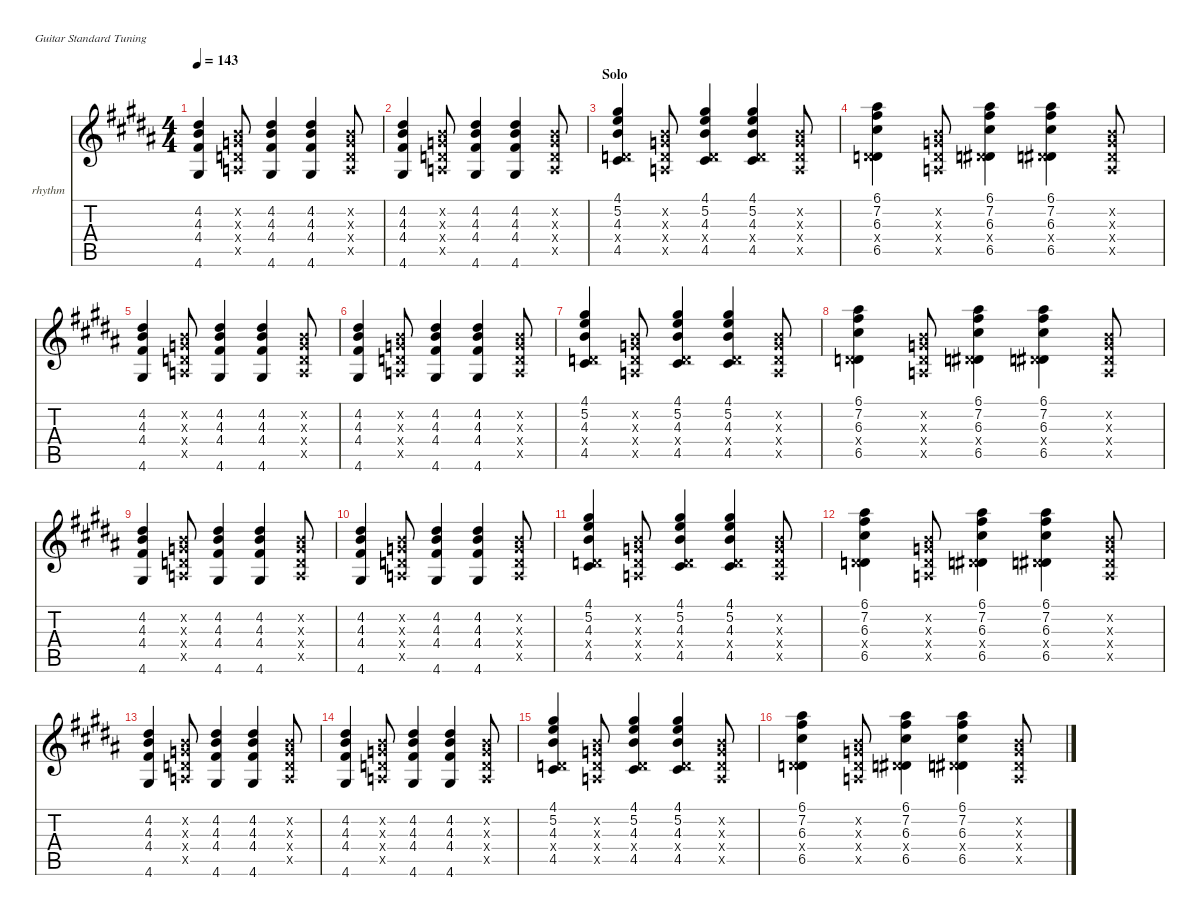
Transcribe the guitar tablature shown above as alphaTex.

\defaultSystemsLayout 4
\hideDynamics
\bracketExtendMode nobrackets
\firstSystemTrackNameOrientation horizontal
\otherSystemsTrackNameOrientation horizontal
\track ("rhythm guitar" "rhythm") {instrument electricguitarclean}
\staff {score tabs}
\tuning (E4 B3 G3 D3 A2 E2)
\ts (4 4)
\tempo 143
\clef g2
\ks g#minor
(4.6{acc #} 4.4{acc #} 4.3{acc forcenatural} 4.2{acc #}).4{dy mf beam Up} (0.5{x acc forcenatural} 0.4{x acc forcenatural} 0.3{x acc forcenatural} 0.2{x acc forcenatural}).8{beam Up} (4.6{acc #} 4.4{acc #} 4.3{acc forcenatural} 4.2{acc #}).4{beam Up} (4.6{acc #} 4.4{acc #} 4.3{acc forcenatural} 4.2{acc #}).4{beam Up} (0.2{x acc forcenatural} 0.3{x acc forcenatural} 0.4{x acc forcenatural} 0.5{x acc forcenatural}).8{beam Up} |
(4.6{acc #} 4.4{acc #} 4.3{acc forcenatural} 4.2{acc #}).4{beam Up} (0.5{x acc forcenatural} 0.4{x acc forcenatural} 0.3{x acc forcenatural} 0.2{x acc forcenatural}).8{beam Up} (4.6{acc #} 4.4{acc #} 4.3{acc forcenatural} 4.2{acc #}).4{beam Up} (4.6{acc #} 4.4{acc #} 4.3{acc forcenatural} 4.2{acc #}).4{beam Up} (0.2{x acc forcenatural} 0.3{x acc forcenatural} 0.4{x acc forcenatural} 0.5{x acc forcenatural}).8{beam Up} |
\section ("" "Solo")
(4.5{acc #} 0.4{x acc forcenatural} 4.3{acc forcenatural} 5.2{acc forcenatural} 4.1{acc #}).4{beam Up} (0.2{x acc forcenatural} 0.3{x acc forcenatural} 0.4{x acc forcenatural} 0.5{x acc forcenatural}).8{beam Up} (4.5{acc #} 0.4{x acc forcenatural} 4.3{acc forcenatural} 5.2{acc forcenatural} 4.1{acc #}).4{beam Up} (4.5{acc #} 0.4{x acc forcenatural} 4.3{acc forcenatural} 5.2{acc forcenatural} 4.1{acc #}).4{beam Up} (0.4{x acc forcenatural} 0.3{x acc forcenatural} 0.2{x acc forcenatural} 0.5{x acc forcenatural}).8{beam Up} |
(6.5{acc #} 0.4{x acc forcenatural} 6.3{acc #} 7.2{acc #} 6.1{acc #}).4{beam Down} (0.5{x acc forcenatural} 0.4{x acc forcenatural} 0.3{x acc forcenatural} 0.2{x acc forcenatural}).8{beam Up} (6.5{acc #} 0.4{x acc forcenatural} 6.3{acc #} 7.2{acc #} 6.1{acc #}).4{beam Down} (6.5{acc #} 0.4{x acc forcenatural} 6.3{acc #} 7.2{acc #} 6.1{acc #}).4{beam Down} (0.2{x acc forcenatural} 0.3{x acc forcenatural} 0.4{x acc forcenatural} 0.5{x acc forcenatural}).8{beam Up} |
(4.6{acc #} 4.4{acc #} 4.3{acc forcenatural} 4.2{acc #}).4{beam Up} (0.5{x acc forcenatural} 0.4{x acc forcenatural} 0.3{x acc forcenatural} 0.2{x acc forcenatural}).8{beam Up} (4.6{acc #} 4.4{acc #} 4.3{acc forcenatural} 4.2{acc #}).4{beam Up} (4.6{acc #} 4.4{acc #} 4.3{acc forcenatural} 4.2{acc #}).4{beam Up} (0.2{x acc forcenatural} 0.3{x acc forcenatural} 0.4{x acc forcenatural} 0.5{x acc forcenatural}).8{beam Up} |
(4.6{acc #} 4.4{acc #} 4.3{acc forcenatural} 4.2{acc #}).4{beam Up} (0.5{x acc forcenatural} 0.4{x acc forcenatural} 0.3{x acc forcenatural} 0.2{x acc forcenatural}).8{beam Up} (4.6{acc #} 4.4{acc #} 4.3{acc forcenatural} 4.2{acc #}).4{beam Up} (4.6{acc #} 4.4{acc #} 4.3{acc forcenatural} 4.2{acc #}).4{beam Up} (0.2{x acc forcenatural} 0.3{x acc forcenatural} 0.4{x acc forcenatural} 0.5{x acc forcenatural}).8{beam Up} |
(4.5{acc #} 0.4{x acc forcenatural} 4.3{acc forcenatural} 5.2{acc forcenatural} 4.1{acc #}).4{beam Up} (0.2{x acc forcenatural} 0.3{x acc forcenatural} 0.4{x acc forcenatural} 0.5{x acc forcenatural}).8{beam Up} (4.5{acc #} 0.4{x acc forcenatural} 4.3{acc forcenatural} 5.2{acc forcenatural} 4.1{acc #}).4{beam Up} (4.5{acc #} 0.4{x acc forcenatural} 4.3{acc forcenatural} 5.2{acc forcenatural} 4.1{acc #}).4{beam Up} (0.4{x acc forcenatural} 0.3{x acc forcenatural} 0.2{x acc forcenatural} 0.5{x acc forcenatural}).8{beam Up} |
(6.5{acc #} 0.4{x acc forcenatural} 6.3{acc #} 7.2{acc #} 6.1{acc #}).4{beam Down} (0.5{x acc forcenatural} 0.4{x acc forcenatural} 0.3{x acc forcenatural} 0.2{x acc forcenatural}).8{beam Up} (6.5{acc #} 0.4{x acc forcenatural} 6.3{acc #} 7.2{acc #} 6.1{acc #}).4{beam Down} (6.5{acc #} 0.4{x acc forcenatural} 6.3{acc #} 7.2{acc #} 6.1{acc #}).4{beam Down} (0.2{x acc forcenatural} 0.3{x acc forcenatural} 0.4{x acc forcenatural} 0.5{x acc forcenatural}).8{beam Up} |
(4.6{acc #} 4.4{acc #} 4.3{acc forcenatural} 4.2{acc #}).4{beam Up} (0.5{x acc forcenatural} 0.4{x acc forcenatural} 0.3{x acc forcenatural} 0.2{x acc forcenatural}).8{beam Up} (4.6{acc #} 4.4{acc #} 4.3{acc forcenatural} 4.2{acc #}).4{beam Up} (4.6{acc #} 4.4{acc #} 4.3{acc forcenatural} 4.2{acc #}).4{beam Up} (0.2{x acc forcenatural} 0.3{x acc forcenatural} 0.4{x acc forcenatural} 0.5{x acc forcenatural}).8{beam Up} |
(4.6{acc #} 4.4{acc #} 4.3{acc forcenatural} 4.2{acc #}).4{beam Up} (0.5{x acc forcenatural} 0.4{x acc forcenatural} 0.3{x acc forcenatural} 0.2{x acc forcenatural}).8{beam Up} (4.6{acc #} 4.4{acc #} 4.3{acc forcenatural} 4.2{acc #}).4{beam Up} (4.6{acc #} 4.4{acc #} 4.3{acc forcenatural} 4.2{acc #}).4{beam Up} (0.2{x acc forcenatural} 0.3{x acc forcenatural} 0.4{x acc forcenatural} 0.5{x acc forcenatural}).8{beam Up} |
(4.5{acc #} 0.4{x acc forcenatural} 4.3{acc forcenatural} 5.2{acc forcenatural} 4.1{acc #}).4{beam Up} (0.2{x acc forcenatural} 0.3{x acc forcenatural} 0.4{x acc forcenatural} 0.5{x acc forcenatural}).8{beam Up} (4.5{acc #} 0.4{x acc forcenatural} 4.3{acc forcenatural} 5.2{acc forcenatural} 4.1{acc #}).4{beam Up} (4.5{acc #} 0.4{x acc forcenatural} 4.3{acc forcenatural} 5.2{acc forcenatural} 4.1{acc #}).4{beam Up} (0.4{x acc forcenatural} 0.3{x acc forcenatural} 0.2{x acc forcenatural} 0.5{x acc forcenatural}).8{beam Up} |
(6.5{acc #} 0.4{x acc forcenatural} 6.3{acc #} 7.2{acc #} 6.1{acc #}).4{beam Down} (0.5{x acc forcenatural} 0.4{x acc forcenatural} 0.3{x acc forcenatural} 0.2{x acc forcenatural}).8{beam Up} (6.5{acc #} 0.4{x acc forcenatural} 6.3{acc #} 7.2{acc #} 6.1{acc #}).4{beam Down} (6.5{acc #} 0.4{x acc forcenatural} 6.3{acc #} 7.2{acc #} 6.1{acc #}).4{beam Down} (0.2{x acc forcenatural} 0.3{x acc forcenatural} 0.4{x acc forcenatural} 0.5{x acc forcenatural}).8{beam Up} |
(4.6{acc #} 4.4{acc #} 4.3{acc forcenatural} 4.2{acc #}).4{beam Up} (0.5{x acc forcenatural} 0.4{x acc forcenatural} 0.3{x acc forcenatural} 0.2{x acc forcenatural}).8{beam Up} (4.6{acc #} 4.4{acc #} 4.3{acc forcenatural} 4.2{acc #}).4{beam Up} (4.6{acc #} 4.4{acc #} 4.3{acc forcenatural} 4.2{acc #}).4{beam Up} (0.2{x acc forcenatural} 0.3{x acc forcenatural} 0.4{x acc forcenatural} 0.5{x acc forcenatural}).8{beam Up} |
(4.6{acc #} 4.4{acc #} 4.3{acc forcenatural} 4.2{acc #}).4{beam Up} (0.5{x acc forcenatural} 0.4{x acc forcenatural} 0.3{x acc forcenatural} 0.2{x acc forcenatural}).8{beam Up} (4.6{acc #} 4.4{acc #} 4.3{acc forcenatural} 4.2{acc #}).4{beam Up} (4.6{acc #} 4.4{acc #} 4.3{acc forcenatural} 4.2{acc #}).4{beam Up} (0.2{x acc forcenatural} 0.3{x acc forcenatural} 0.4{x acc forcenatural} 0.5{x acc forcenatural}).8{beam Up} |
(4.5{acc #} 0.4{x acc forcenatural} 4.3{acc forcenatural} 5.2{acc forcenatural} 4.1{acc #}).4{beam Up} (0.2{x acc forcenatural} 0.3{x acc forcenatural} 0.4{x acc forcenatural} 0.5{x acc forcenatural}).8{beam Up} (4.5{acc #} 0.4{x acc forcenatural} 4.3{acc forcenatural} 5.2{acc forcenatural} 4.1{acc #}).4{beam Up} (4.5{acc #} 0.4{x acc forcenatural} 4.3{acc forcenatural} 5.2{acc forcenatural} 4.1{acc #}).4{beam Up} (0.4{x acc forcenatural} 0.3{x acc forcenatural} 0.2{x acc forcenatural} 0.5{x acc forcenatural}).8{beam Up} |
(6.5{acc #} 0.4{x acc forcenatural} 6.3{acc #} 7.2{acc #} 6.1{acc #}).4{beam Down} (0.5{x acc forcenatural} 0.4{x acc forcenatural} 0.3{x acc forcenatural} 0.2{x acc forcenatural}).8{beam Up} (6.5{acc #} 0.4{x acc forcenatural} 6.3{acc #} 7.2{acc #} 6.1{acc #}).4{beam Down} (6.5{acc #} 0.4{x acc forcenatural} 6.3{acc #} 7.2{acc #} 6.1{acc #}).4{beam Down} (0.2{x acc forcenatural} 0.3{x acc forcenatural} 0.4{x acc forcenatural} 0.5{x acc forcenatural}).8{beam Up}
